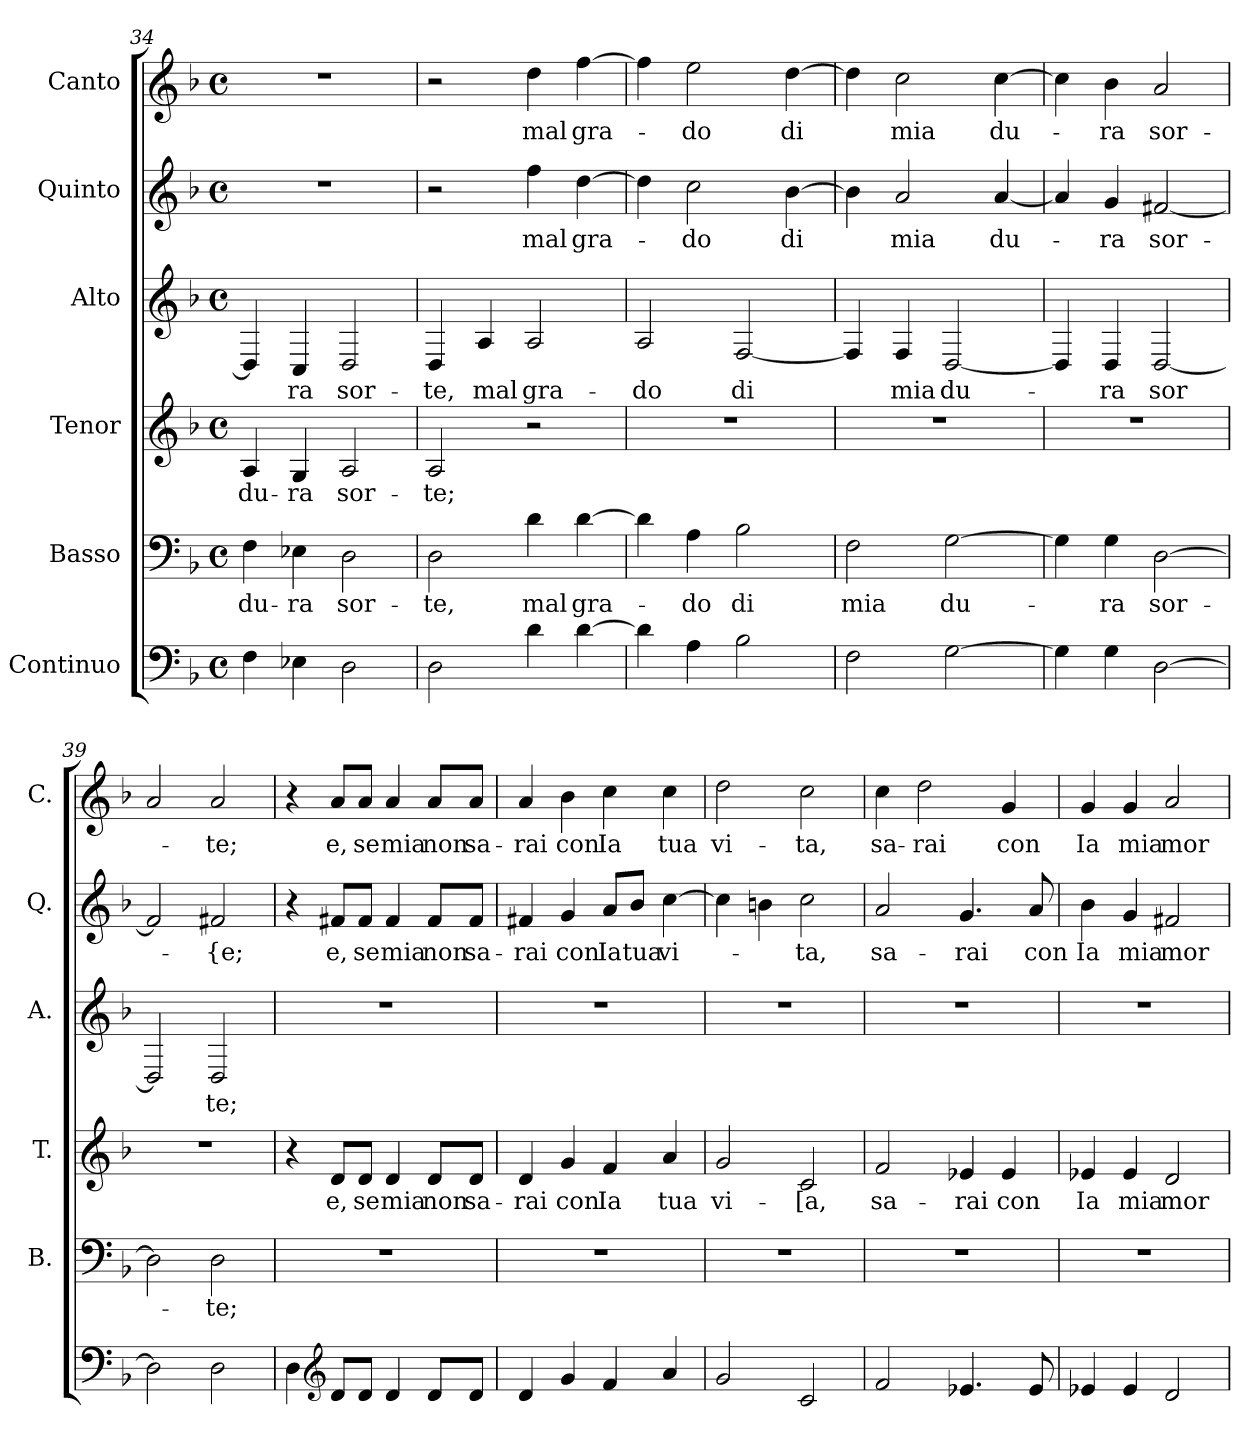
**kern	**kern	**text	**kern	**text	**kern	**text	**kern	**text	**kern	**text
*part6	*part5	*part5	*part4	*part4	*part3	*part3	*part2	*part2	*part1	*part1
*staff6	*staff5	*staff5	*staff4	*staff4	*staff3	*staff3	*staff2	*staff2	*staff1	*staff1
*I"Continuo	*I"Basso	*	*I"Tenor	*	*I"Alto	*	*I"Quinto	*	*I"Canto	*
*	*I'B.	*	*I'T.	*	*I'A.	*	*I'Q.	*	*I'C.	*
*clefF4	*clefF4	*	*clefG2	*	*clefG2	*	*clefG2	*	*clefG2	*
*k[b-]	*k[b-]	*	*k[b-]	*	*k[b-]	*	*k[b-]	*	*k[b-]	*
*F:	*F:	*	*F:	*	*F:	*	*F:	*	*F:	*
*M4/4	*M4/4	*	*M4/4	*	*M4/4	*	*M4/4	*	*M4/4	*
*met(c)	*met(c)	*	*met(c)	*	*met(c)	*	*met(c)	*	*met(c)	*
=34	=34	=34	=34	=34	=34	=34	=34	=34	=34	=34
!	!	!LO:LY:b	!	!LO:LY:b	!	!	!	!	!	!
4F\	4F\	-du-	4A/	-du-	4D/]	.	1r	.	1r	.
!	!	!LO:LY:b	!	!LO:LY:b	!	!LO:LY:b	!	!	!	!
4E-X\	4E-X\	-ra	4G/	-ra	4C/	-ra	.	.	.	.
!	!	!LO:LY:b	!	!LO:LY:b	!	!LO:LY:b	!	!	!	!
2D\	2D\	-sor-	2A/	-sor-	2D/	-sor-	.	.	.	.
=35	=35	=35	=35	=35	=35	=35	=35	=35	=35	=35
!	!	!LO:LY:b	!	!LO:LY:b	!	!LO:LY:b	!	!	!	!
2D\	2D\	-te,	2A/	-te;	4D/	-te,	2r	.	2r	.
!	!	!	!	!	!	!LO:LY:b	!	!	!	!
.	.	.	.	.	4A/	-mal	.	.	.	.
!	!	!LO:LY:b	!	!	!	!LO:LY:b	!	!LO:LY:b	!	!LO:LY:b
4d\	4d\	-mal	2r	.	2A/	-gra-	4ff\	-mal	4dd\	-mal
!	!	!LO:LY:b	!	!	!	!	!	!LO:LY:b	!	!LO:LY:b
[4d\	[4d\	-gra-	.	.	.	.	[4dd\	-gra-	[4ff\	-gra-
!!LO:LB:g=z
=36	=36	=36	=36	=36	=36	=36	=36	=36	=36	=36
!	!	!	!	!	!	!LO:LY:b	!	!	!	!
4d\]	4d\]	.	1r	.	2A/	-do	4dd\]	.	4ff\]	.
!	!	!LO:LY:b	!	!	!	!	!	!LO:LY:b	!	!LO:LY:b
4A\	4A\	-do	.	.	.	.	2cc\	-do	2ee\	-do
!	!	!LO:LY:b	!	!	!	!LO:LY:b	!	!	!	!
2B-\	2B-\	-di	.	.	[2F/	-di	.	.	.	.
!	!	!	!	!	!	!	!	!LO:LY:b	!	!LO:LY:b
.	.	.	.	.	.	.	[4b-\	-di	[4dd\	-di
=37	=37	=37	=37	=37	=37	=37	=37	=37	=37	=37
!	!	!LO:LY:b	!	!	!	!	!	!	!	!
2F\	2F\	-mia	1r	.	4F/]	.	4b-\]	.	4dd\]	.
!	!	!	!	!	!	!LO:LY:b	!	!LO:LY:b	!	!LO:LY:b
.	.	.	.	.	4F/	-mia	2a/	-mia	2cc\	-mia
!	!	!LO:LY:b	!	!	!	!LO:LY:b	!	!	!	!
[2G\	[2G\	-du-	.	.	[2D/	-du-	.	.	.	.
!	!	!	!	!	!	!	!	!LO:LY:b	!	!LO:LY:b
.	.	.	.	.	.	.	[4a/	-du-	[4cc\	-du-
=38	=38	=38	=38	=38	=38	=38	=38	=38	=38	=38
4G\]	4G\]	.	1r	.	4D/]	.	4a/]	.	4cc\]	.
!	!	!LO:LY:b	!	!	!	!LO:LY:b	!	!LO:LY:b	!	!LO:LY:b
4G\	4G\	-ra	.	.	4D/	-ra	4g/	-ra	4b-\	-ra
!	!	!LO:LY:b	!	!	!	!LO:LY:b	!	!LO:LY:b	!	!LO:LY:b
[2D\	[2D\	-sor-	.	.	[2D/	-sor	[2f#X/	-sor-	2a/	-sor-
=39	=39	=39	=39	=39	=39	=39	=39	=39	=39	=39
2D\]	2D\]	.	1r	.	2D/]	.	2f#/]	.	2a/	.
!	!	!LO:LY:b	!	!	!	!LO:LY:b	!	!LO:LY:b	!	!LO:LY:b
2D\	2D\	-te;	.	.	2D/	-te;	2f#X/	-{e;	2a/	-te;
=40	=40	=40	=40	=40	=40	=40	=40	=40	=40	=40
4D\	1r	.	4r	.	1r	.	4r	.	4r	.
*clefG2	*	*	*	*	*	*	*	*	*	*
!	!	!	!	!LO:LY:b	!	!	!	!LO:LY:b	!	!LO:LY:b
8d/L	.	.	8d/L	-e,	.	.	8f#X/L	-e,	8a/L	-e,
!	!	!	!	!LO:LY:b	!	!	!	!LO:LY:b	!	!LO:LY:b
8d/J	.	.	8d/J	-se	.	.	8f#/J	-se	8a/J	-se
!	!	!	!	!LO:LY:b	!	!	!	!LO:LY:b	!	!LO:LY:b
4d/	.	.	4d/	-mia	.	.	4f#/	-mia	4a/	-mia
!	!	!	!	!LO:LY:b	!	!	!	!LO:LY:b	!	!LO:LY:b
8d/L	.	.	8d/L	-non	.	.	8f#/L	-non	8a/L	-non
!	!	!	!	!LO:LY:b	!	!	!	!LO:LY:b	!	!LO:LY:b
8d/J	.	.	8d/J	-sa-	.	.	8f#/J	-sa-	8a/J	-sa-
=41	=41	=41	=41	=41	=41	=41	=41	=41	=41	=41
!	!	!	!	!LO:LY:b	!	!	!	!LO:LY:b	!	!LO:LY:b
4d/	1r	.	4d/	-rai	1r	.	4f#X/	-rai	4a/	-rai
!	!	!	!	!LO:LY:b	!	!	!	!LO:LY:b	!	!LO:LY:b
4g/	.	.	4g/	-con	.	.	4g/	-con	4b-\	-con
!	!	!	!	!LO:LY:b	!	!	!	!LO:LY:b	!	!LO:LY:b
4f/	.	.	4f/	-Ia	.	.	8a/L	-Ia	4cc\	-Ia
!	!	!	!	!	!	!	!	!LO:LY:b	!	!
.	.	.	.	.	.	.	8b-/J	-tua	.	.
!	!	!	!	!LO:LY:b	!	!	!	!LO:LY:b	!	!LO:LY:b
4a/	.	.	4a/	-tua	.	.	[4cc\	-vi-	4cc\	-tua
=42	=42	=42	=42	=42	=42	=42	=42	=42	=42	=42
!	!	!	!	!LO:LY:b	!	!	!	!	!	!LO:LY:b
2g/	1r	.	2g/	-vi-	1r	.	4cc\]	.	2dd\	-vi-
.	.	.	.	.	.	.	4bn\	.	.	.
!	!	!	!	!LO:LY:b	!	!	!	!LO:LY:b	!	!LO:LY:b
2c/	.	.	2c/	-[a,	.	.	2cc\	-ta,	2cc\	-ta,
=43	=43	=43	=43	=43	=43	=43	=43	=43	=43	=43
!	!	!	!	!LO:LY:b	!	!	!	!LO:LY:b	!	!LO:LY:b
2f/	1r	.	2f/	-sa-	1r	.	2a/	-sa-	4cc\	-sa-
!	!	!	!	!	!	!	!	!	!	!LO:LY:b
.	.	.	.	.	.	.	.	.	2dd\	-rai
!	!	!	!	!LO:LY:b	!	!	!	!LO:LY:b	!	!
4.e-X/	.	.	4e-X/	-rai	.	.	4.g/	-rai	.	.
!	!	!	!	!LO:LY:b	!	!	!	!	!	!LO:LY:b
.	.	.	4e-/	-con	.	.	.	.	4g/	-con
!	!	!	!	!	!	!	!	!LO:LY:b	!	!
8e-/	.	.	.	.	.	.	8a/	-con	.	.
!!LO:PB:g=z
=44	=44	=44	=44	=44	=44	=44	=44	=44	=44	=44
!	!	!	!	!LO:LY:b	!	!	!	!LO:LY:b	!	!LO:LY:b
4e-X/	1r	.	4e-X/	-Ia	1r	.	4b-\	-Ia	4g/	-Ia
!	!	!	!	!LO:LY:b	!	!	!	!LO:LY:b	!	!LO:LY:b
4e-/	.	.	4e-/	-mia	.	.	4g/	-mia	4g/	-mia
!	!	!	!	!LO:LY:b	!	!	!	!LO:LY:b	!	!LO:LY:b
2d/	.	.	2d/	-mor-	.	.	2f#X/	-mor-	2a/	-mor-
=	=	=	=	=	=	=	=	=	=	=
*-	*-	*-	*-	*-	*-	*-	*-	*-	*-	*-
